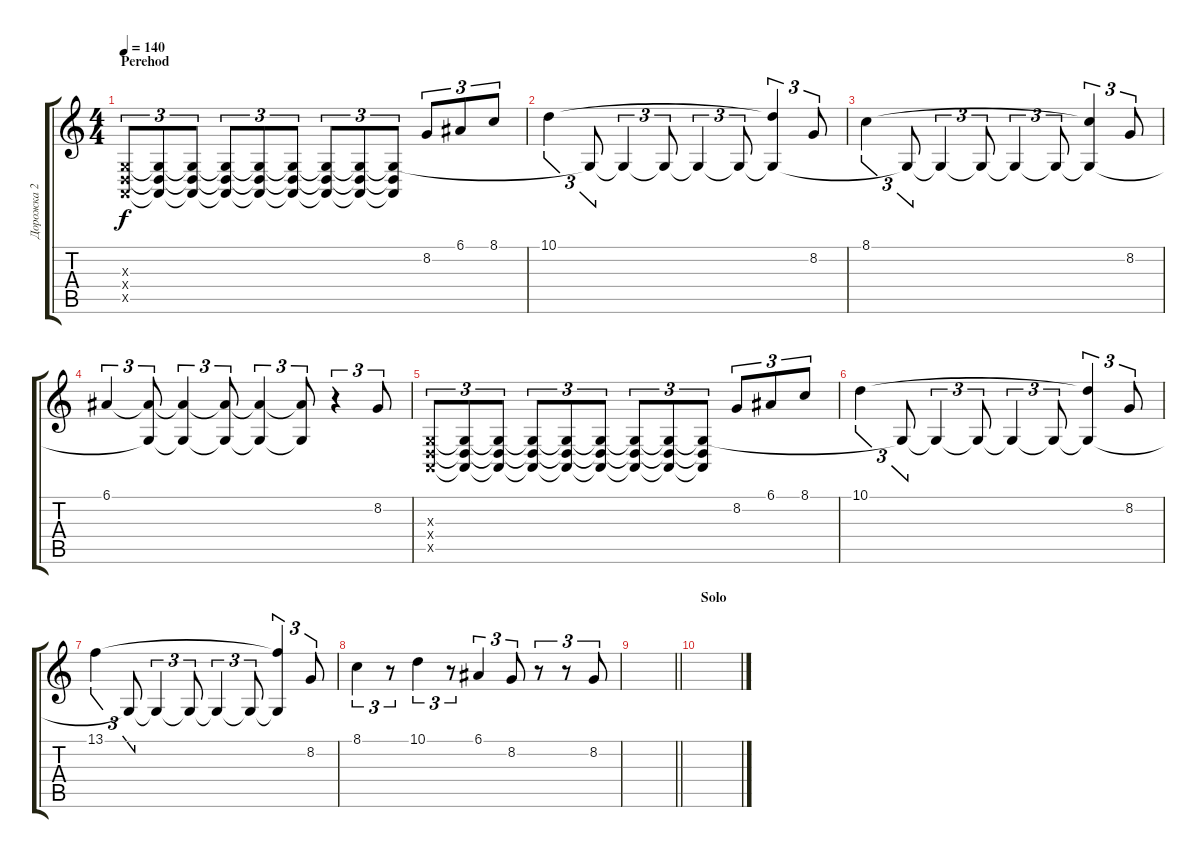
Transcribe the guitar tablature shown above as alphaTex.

\track ("Дорожка 2" "Дорожка 2") {instrument flute}
\staff {score tabs}
\tuning (E4 B3 G3 D3 A2 E2) {hide}
\ts (4 4)
\section ("" "Perehod")
\tempo 140
\clef g2
\ks c
(0.3{x} 0.4{x} 0.5{x}).8{tu (3 2) dy f} (0.3{t} 0.4{t} 0.5{t}).8{tu (3 2)} (0.3{t} 0.4{t} 0.5{t}).8{tu (3 2)} (0.3{t} 0.4{t} 0.5{t}).8{tu (3 2)} (0.3{t} 0.4{t} 0.5{t}).8{tu (3 2)} (0.3{t} 0.4{t} 0.5{t}).8{tu (3 2)} (0.3{t} 0.4{t} 0.5{t}).8{tu (3 2)} (0.3{t} 0.4{t} 0.5{t}).8{tu (3 2)} (0.3{t} 0.4{t} 0.5{t}).8{tu (3 2)} 8.2.8{tu (3 2)} 6.1.8{tu (3 2)} 8.1.8{tu (3 2)} |
10.1.4{tu (3 2)} 0.3{t}.8{tu (3 2)} 0.3{t}.4{tu (3 2)} 0.3{t}.8{tu (3 2)} 0.3{t}.4{tu (3 2)} 0.3{t}.8{tu (3 2)} (10.1{t} 0.3{t}).4{tu (3 2)} 8.2.8{tu (3 2)} |
8.1.4{tu (3 2)} 0.3{t}.8{tu (3 2)} 0.3{t}.4{tu (3 2)} 0.3{t}.8{tu (3 2)} 0.3{t}.4{tu (3 2)} 0.3{t}.8{tu (3 2)} (8.1{t} 0.3{t}).4{tu (3 2)} 8.2.8{tu (3 2)} |
6.1.4{tu (3 2)} (6.1{t} 0.3{t}).8{tu (3 2)} (6.1{t} 0.3{t}).4{tu (3 2)} (6.1{t} 0.3{t}).8{tu (3 2)} (6.1{t} 0.3{t}).4{tu (3 2)} (6.1{t} 0.3{t}).8{tu (3 2)} r.4{tu (3 2)} 8.2.8{tu (3 2)} |
(0.3{x} 0.4{x} 0.5{x}).8{tu (3 2)} (0.3{t} 0.4{t} 0.5{t}).8{tu (3 2)} (0.3{t} 0.4{t} 0.5{t}).8{tu (3 2)} (0.3{t} 0.4{t} 0.5{t}).8{tu (3 2)} (0.3{t} 0.4{t} 0.5{t}).8{tu (3 2)} (0.3{t} 0.4{t} 0.5{t}).8{tu (3 2)} (0.3{t} 0.4{t} 0.5{t}).8{tu (3 2)} (0.3{t} 0.4{t} 0.5{t}).8{tu (3 2)} (0.3{t} 0.4{t} 0.5{t}).8{tu (3 2)} 8.2.8{tu (3 2)} 6.1.8{tu (3 2)} 8.1.8{tu (3 2)} |
10.1.4{tu (3 2)} 0.3{t}.8{tu (3 2)} 0.3{t}.4{tu (3 2)} 0.3{t}.8{tu (3 2)} 0.3{t}.4{tu (3 2)} 0.3{t}.8{tu (3 2)} (10.1{t} 0.3{t}).4{tu (3 2)} 8.2.8{tu (3 2)} |
13.1.4{tu (3 2)} 0.3{t}.8{tu (3 2)} 0.3{t}.4{tu (3 2)} 0.3{t}.8{tu (3 2)} 0.3{t}.4{tu (3 2)} 0.3{t}.8{tu (3 2)} (13.1{t} 0.3{t}).4{tu (3 2)} 8.2.8{tu (3 2)} |
8.1.4{tu (3 2)} r.8{tu (3 2)} 10.1.4{tu (3 2)} r.8{tu (3 2)} 6.1.4{tu (3 2)} 8.2.8{tu (3 2)} r.8{tu (3 2)} r.8{tu (3 2)} 8.2.8{tu (3 2)} |
\barLineRight lightlight
|
\section ("" "Solo")
